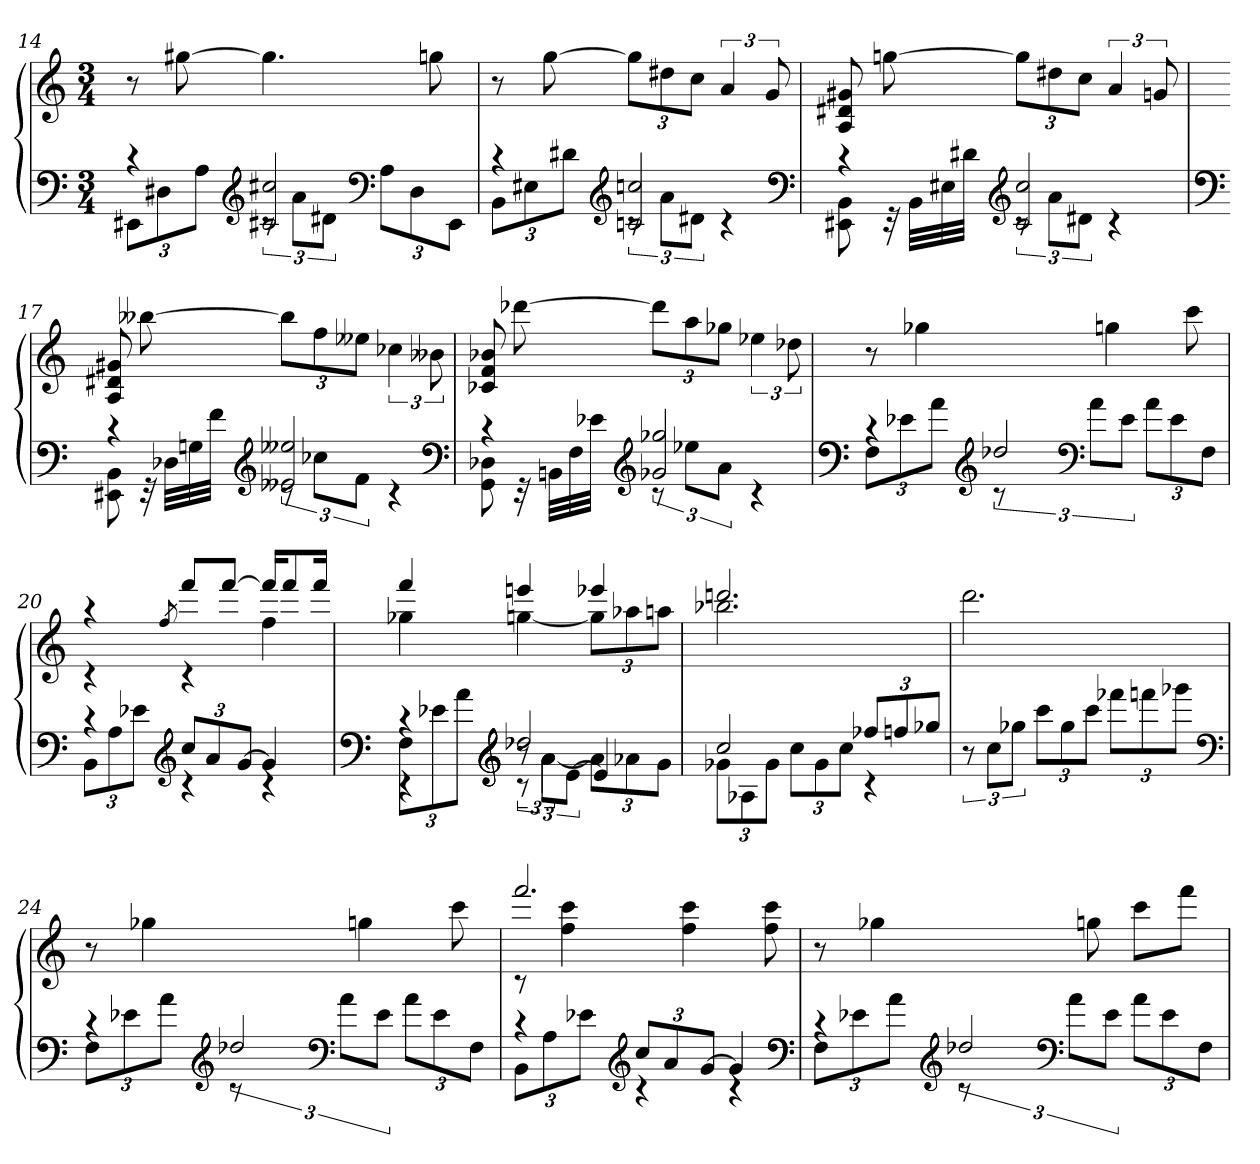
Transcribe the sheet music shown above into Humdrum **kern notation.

**kern	**kern
*part1	*part1
*staff2	*staff1
*clefF4	*clefG2
*k[]	*k[]
*M3/4	*M3/4
=14	=14
*^	*
4rc	12EE#XL	8r
.	12D#X	.
.	.	[8gg#X
.	12AJ	.
*clefG2	*	*
2c#X 2cc#X	12rc	4.gg#]
.	12aL	.
.	12d#XJ	.
*clefF4	*	*
.	12AL	.
.	12D#	.
.	.	8ggn
.	12EE#J	.
=15	=15	=15
4rc	12BBL	8r
.	12E#X	.
.	.	[8gg
.	12d#XJ	.
*clefG2	*	*
2cn 2ccn	12rc	12ggL]
.	12aL	12dd#X
.	12d#XJ	12ccJ
.	4rc	6a
.	.	12g
*clefF4	*	*
=16	=16	=16
4rc	8EE#X 8BB	8A 8d#X 8g#X
.	32rEE	[8ggn
.	32BBLLL	.
.	32E#X	.
.	32d#XJJJ	.
*clefG2	*	*
2c 2cc	12rc	12ggL]
.	12aL	12dd#X
.	12d#XJ	12ccJ
.	4rc	6a
.	.	12gn
=17	=17	=17
*clefF4	*	*
4rc	8EE#X 8BB	8A 8d#X 8g#X
.	32rEE	[8bb--X
.	32D-XLLL	.
.	32Gn	.
.	32fJJJ	.
*clefG2	*	*
2e--X 2ee--X	12rc	12bb--L]
.	12cc-XL	12ff
.	12fJ	12ee--XJ
.	4rc	6cc-X
.	.	12b--X
*clefF4	*	*
=18	=18	=18
4rc	8GG 8D-X	8c-X 8f 8b-X
.	32rEE	[8ddd-X
.	32BBnLLL	.
.	32F	.
.	32e-XJJJ	.
*clefG2	*	*
2g-X 2gg-X	12rc	12ddd-L]
.	12ee-XL	12aa
.	12aJ	12gg-XJ
.	4rc	6ee-X
.	.	12dd-X
=19	=19	=19
*clefF4	*	*
4rc	12FL	8r
.	12e-X	.
.	.	4gg-X
.	12aJ	.
*clefG2	*	*
2dd-X	12rc	.
*clefF4	*	*
.	12aL	.
.	.	4ggn
.	12e-J	.
.	12aL	.
.	12e-	.
.	.	8ccc
.	12FJ	.
=20	=20	=20
*	*	*^
4rc	12BBL	4raa	4rc
.	12A	.	.
.	12e-XJ	.	.
*clefG2	*	*	*
.	.	8qff/	.
12ccL	4rc	8fffL	4rc
12a	.	.	.
.	.	[8fffJ	.
[12gJ	.	.	.
4g]	4rc	16fffKL]	4ff
.	.	8fff	.
.	.	16fffJk	.
*v	*v	*	*
=21	=21	=21
*clefF4	*	*
*^	*	*
*	*^	*	*
4rc	4rEE	12F\L	4fff	4gg-X
.	.	12e-X\	.	.
.	.	12a\J	.	.
*clefG2	*	*	*	*
2dd-X	12rc	12r	4eeen	[4ggn
.	[6a	12a\L	.	.
.	.	[12e-\J	.	.
.	12aL]	4e-/]	4eee-X	12ggL]
.	12a-X	.	.	12aa-X
.	12gJ	.	.	12aanJ
*	*v	*v	*	*
=22	=22	=22	=22
2cc	12g-XL	2.dddn	2.bb-X
.	12A-X	.	.
.	12g-J	.	.
.	12ccL	.	.
.	12g-	.	.
.	12ccJ	.	.
12ff-XL	4rc	.	.
12ffn	.	.	.
12gg-XJ	.	.	.
*v	*v	*	*
*	*v	*v
=23	=23
12r	2.ddd
12ccL	.
12gg-XJ	.
12cccL	.
12gg-	.
12cccJ	.
12fff-XL	.
12fffn	.
12ggg-XJ	.
*clefF4	*
=24	=24
*^	*
4rc	12FL	8r
.	12e-X	.
.	.	4gg-X
.	12aJ	.
*clefG2	*	*
2dd-X	12rc	.
*clefF4	*	*
.	12aL	.
.	.	4ggn
.	12e-J	.
.	12aL	.
.	12e-	.
.	.	8ccc
.	12FJ	.
=25	=25	=25
*	*	*^
4rc	12BBL	2.fff	8rc
.	12A	.	.
.	.	.	4ff 4ccc
.	12e-XJ	.	.
*clefG2	*	*	*
12ccL	4rc	.	.
12a	.	.	.
.	.	.	4ff 4ccc
[12gJ	.	.	.
4g]	4rc	.	.
.	.	.	8ff 8ccc
*	*	*v	*v
*clefF4	*	*
=26	=26	=26
4rc	12FL	8r
.	12e-X	.
.	.	4gg-X
.	12aJ	.
*clefG2	*	*
2dd-X	12rc	.
*clefF4	*	*
.	12aL	.
.	.	8ggn
.	12e-J	.
.	12aL	8cccL
.	12e-	.
.	.	8fffJ
.	12FJ	.
*v	*v	*
=	=
*-	*-
